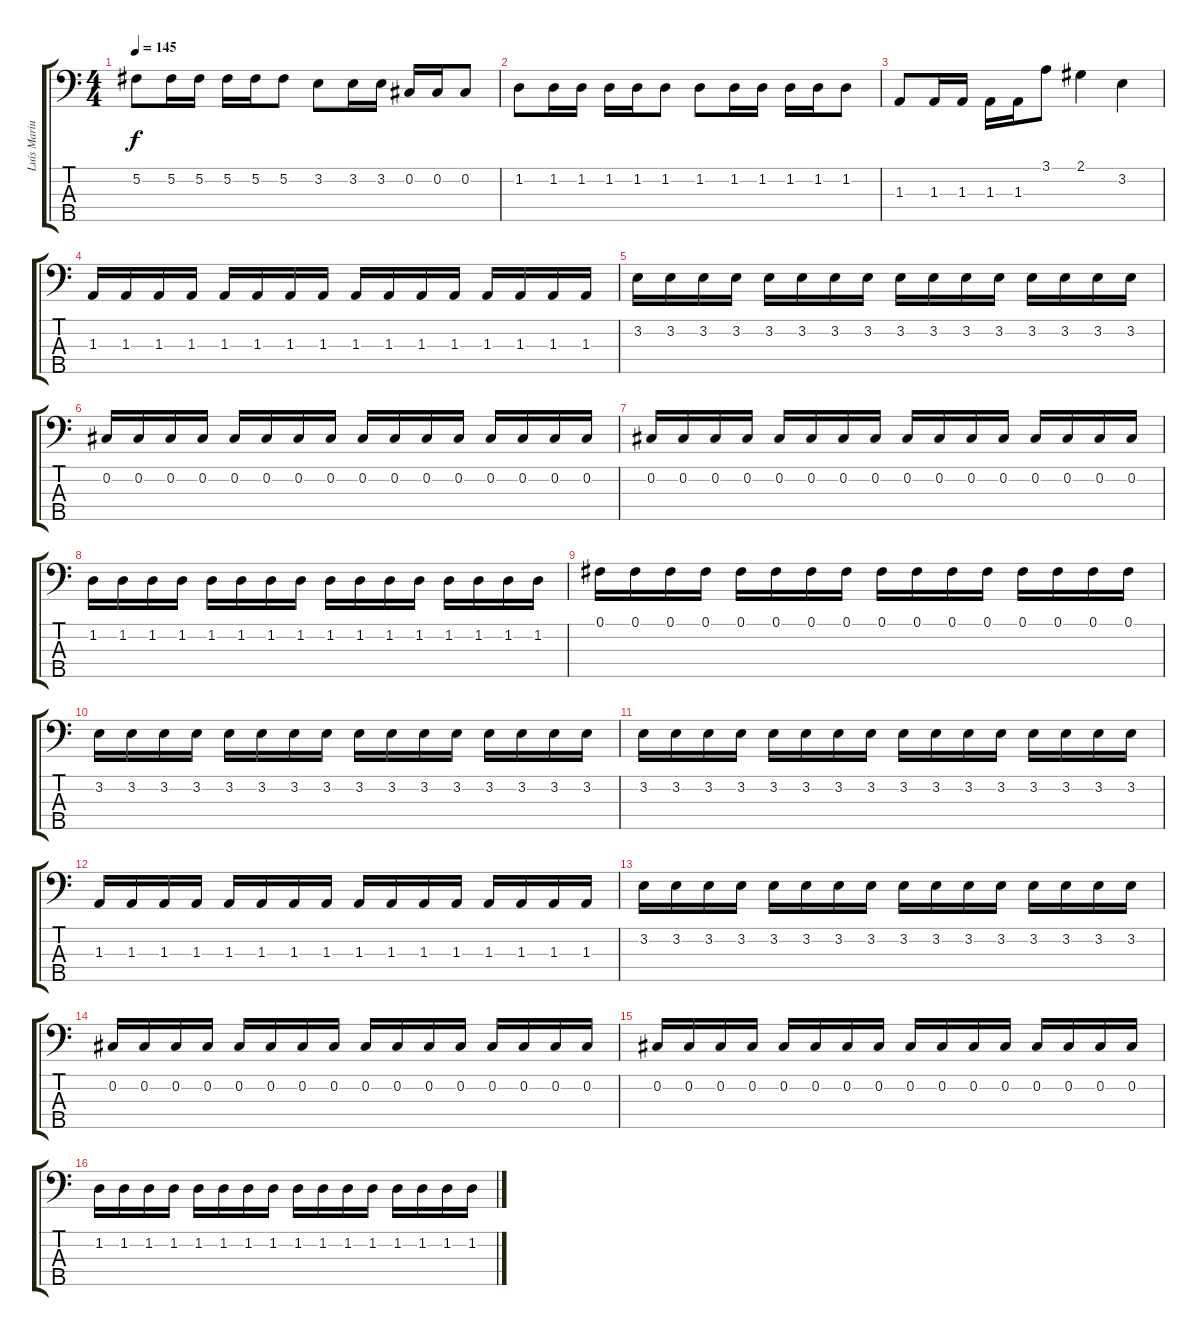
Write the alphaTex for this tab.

\track ("Luís Mariutti" "Luís Mariu") {instrument electricbassfinger}
\staff {score tabs}
\tuning (Gb2 Db2 Ab1 Eb1 Bb0) {hide}
\ts (4 4)
\tempo 145
\clef f4
\ks c
5.2.8{dy f} 5.2.16 5.2.16 5.2.16 5.2.16 5.2.8 3.2.8 3.2.16 3.2.16 0.2.16 0.2.16 0.2.8 |
1.2.8 1.2.16 1.2.16 1.2.16 1.2.16 1.2.8 1.2.8 1.2.16 1.2.16 1.2.16 1.2.16 1.2.8 |
1.3.8 1.3.16 1.3.16 1.3.16 1.3.16 3.1.8 2.1.4 3.2.4 |
1.3.16 1.3.16 1.3.16 1.3.16 1.3.16 1.3.16 1.3.16 1.3.16 1.3.16 1.3.16 1.3.16 1.3.16 1.3.16 1.3.16 1.3.16 1.3.16 |
3.2.16 3.2.16 3.2.16 3.2.16 3.2.16 3.2.16 3.2.16 3.2.16 3.2.16 3.2.16 3.2.16 3.2.16 3.2.16 3.2.16 3.2.16 3.2.16 |
0.2.16 0.2.16 0.2.16 0.2.16 0.2.16 0.2.16 0.2.16 0.2.16 0.2.16 0.2.16 0.2.16 0.2.16 0.2.16 0.2.16 0.2.16 0.2.16 |
0.2.16 0.2.16 0.2.16 0.2.16 0.2.16 0.2.16 0.2.16 0.2.16 0.2.16 0.2.16 0.2.16 0.2.16 0.2.16 0.2.16 0.2.16 0.2.16 |
1.2.16 1.2.16 1.2.16 1.2.16 1.2.16 1.2.16 1.2.16 1.2.16 1.2.16 1.2.16 1.2.16 1.2.16 1.2.16 1.2.16 1.2.16 1.2.16 |
0.1.16 0.1.16 0.1.16 0.1.16 0.1.16 0.1.16 0.1.16 0.1.16 0.1.16 0.1.16 0.1.16 0.1.16 0.1.16 0.1.16 0.1.16 0.1.16 |
3.2.16 3.2.16 3.2.16 3.2.16 3.2.16 3.2.16 3.2.16 3.2.16 3.2.16 3.2.16 3.2.16 3.2.16 3.2.16 3.2.16 3.2.16 3.2.16 |
3.2.16 3.2.16 3.2.16 3.2.16 3.2.16 3.2.16 3.2.16 3.2.16 3.2.16 3.2.16 3.2.16 3.2.16 3.2.16 3.2.16 3.2.16 3.2.16 |
1.3.16 1.3.16 1.3.16 1.3.16 1.3.16 1.3.16 1.3.16 1.3.16 1.3.16 1.3.16 1.3.16 1.3.16 1.3.16 1.3.16 1.3.16 1.3.16 |
3.2.16 3.2.16 3.2.16 3.2.16 3.2.16 3.2.16 3.2.16 3.2.16 3.2.16 3.2.16 3.2.16 3.2.16 3.2.16 3.2.16 3.2.16 3.2.16 |
0.2.16 0.2.16 0.2.16 0.2.16 0.2.16 0.2.16 0.2.16 0.2.16 0.2.16 0.2.16 0.2.16 0.2.16 0.2.16 0.2.16 0.2.16 0.2.16 |
0.2.16 0.2.16 0.2.16 0.2.16 0.2.16 0.2.16 0.2.16 0.2.16 0.2.16 0.2.16 0.2.16 0.2.16 0.2.16 0.2.16 0.2.16 0.2.16 |
1.2.16 1.2.16 1.2.16 1.2.16 1.2.16 1.2.16 1.2.16 1.2.16 1.2.16 1.2.16 1.2.16 1.2.16 1.2.16 1.2.16 1.2.16 1.2.16
